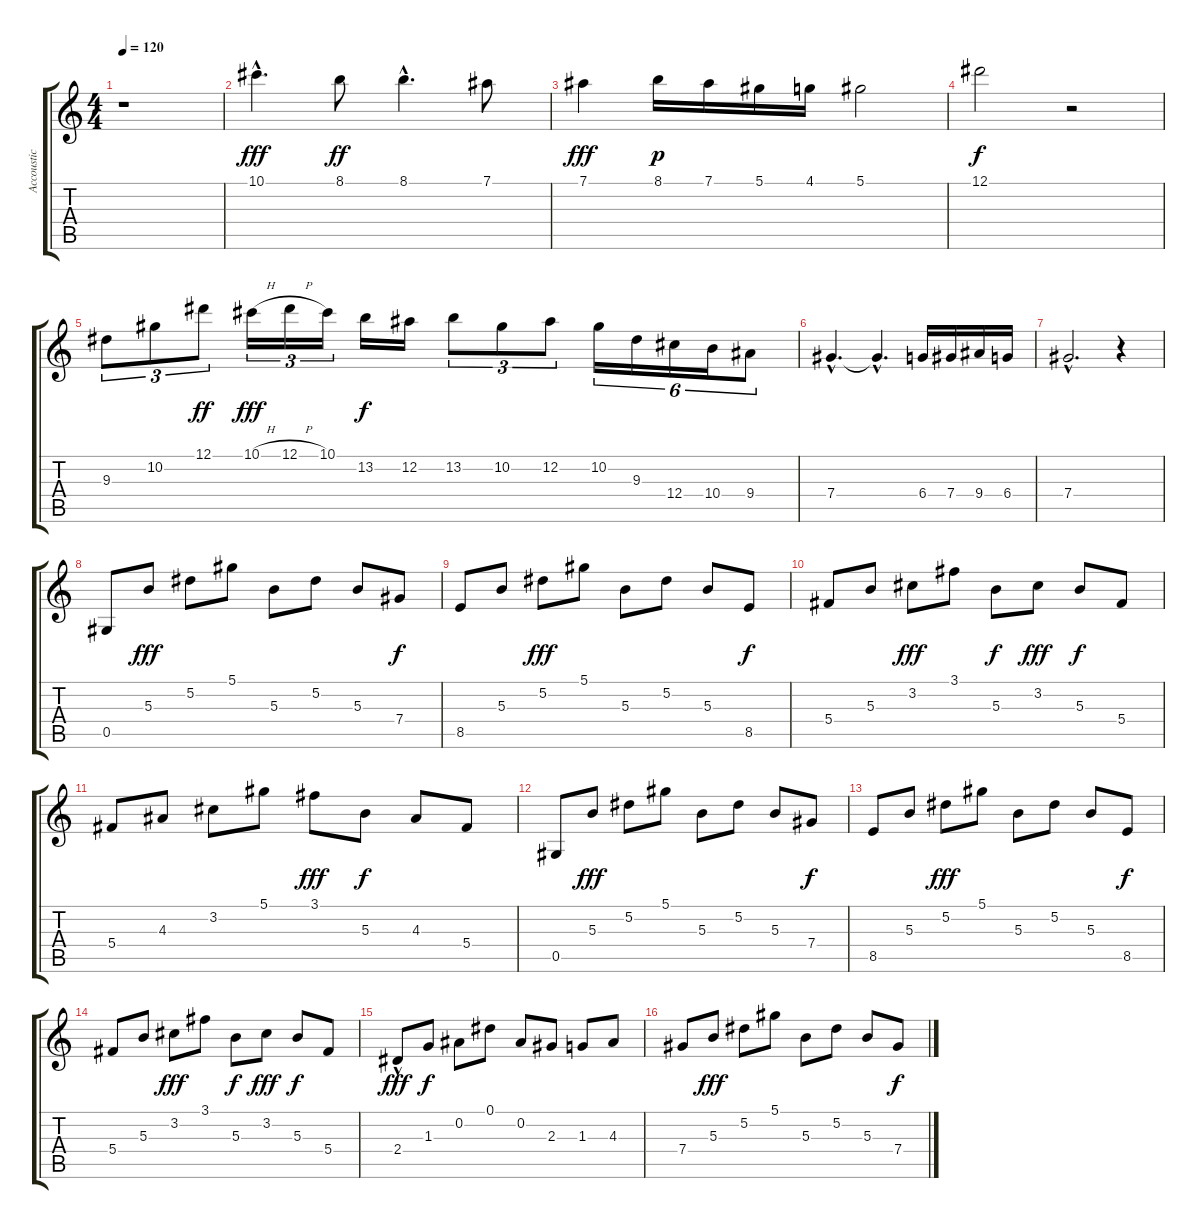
\track ("Accoustic Guitar Nylon" "Accoustic ") {instrument acousticguitarnylon}
\staff {score tabs}
\tuning (Eb4 Bb3 Gb3 Db3 Ab2 Eb2) {hide}
\ts (4 4)
\tempo 120
\clef g2
\ks c
r.1{dy f} |
10.1{hac}.4{d dy fff} 8.1.8{dy ff} 8.1{hac}.4{d} 7.1.8 |
7.1.4{dy fff} 8.1.16{dy p} 7.1.16 5.1.16 4.1.16 5.1.2 |
12.1.2{dy f} r.2 |
9.3.8{tu (3 2)} 10.2.8{tu (3 2)} 12.1.8{tu (3 2) dy ff} 10.1{h}.16{tu (3 2) dy fff} 12.1{h}.16{tu (3 2)} 10.1.16{tu (3 2)} 13.2.16{dy f} 12.2.16 13.2.8{tu (3 2)} 10.2.8{tu (3 2)} 12.2.8{tu (3 2)} 10.2.16{tu (6 4)} 9.3.16{tu (6 4)} 12.4.16{tu (6 4)} 10.4.16{tu (6 4)} 9.4.8{tu (6 4)} |
7.4{hac}.4{d} 7.4{hac t}.4{d} 6.4.16 7.4.16 9.4.16 6.4.16 |
7.4{hac}.2{d} r.4 |
\section ("" "")
0.5.8{volume 12 balance 13} 5.3.8{dy fff} 5.2.8 5.1.8 5.3.8 5.2.8 5.3.8 7.4.8{dy f} |
8.5.8 5.3.8 5.2.8{dy fff} 5.1.8 5.3.8 5.2.8 5.3.8 8.5.8{dy f} |
5.4.8 5.3.8 3.2.8{dy fff} 3.1.8 5.3.8{dy f} 3.2.8{dy fff} 5.3.8{dy f} 5.4.8 |
5.4.8 4.3.8 3.2.8 5.1.8 3.1.8{dy fff} 5.3.8{dy f} 4.3.8 5.4.8 |
0.5.8 5.3.8{dy fff} 5.2.8 5.1.8 5.3.8 5.2.8 5.3.8 7.4.8{dy f} |
8.5.8 5.3.8 5.2.8{dy fff} 5.1.8 5.3.8 5.2.8 5.3.8 8.5.8{dy f} |
5.4.8 5.3.8 3.2.8{dy fff} 3.1.8 5.3.8{dy f} 3.2.8{dy fff} 5.3.8{dy f} 5.4.8 |
2.4{hac}.8{dy fff} 1.3.8{dy f} 0.2.8 0.1.8 0.2.8 2.3.8 1.3.8 4.3.8 |
7.4.8 5.3.8{dy fff} 5.2.8 5.1.8 5.3.8 5.2.8 5.3.8 7.4.8{dy f}
